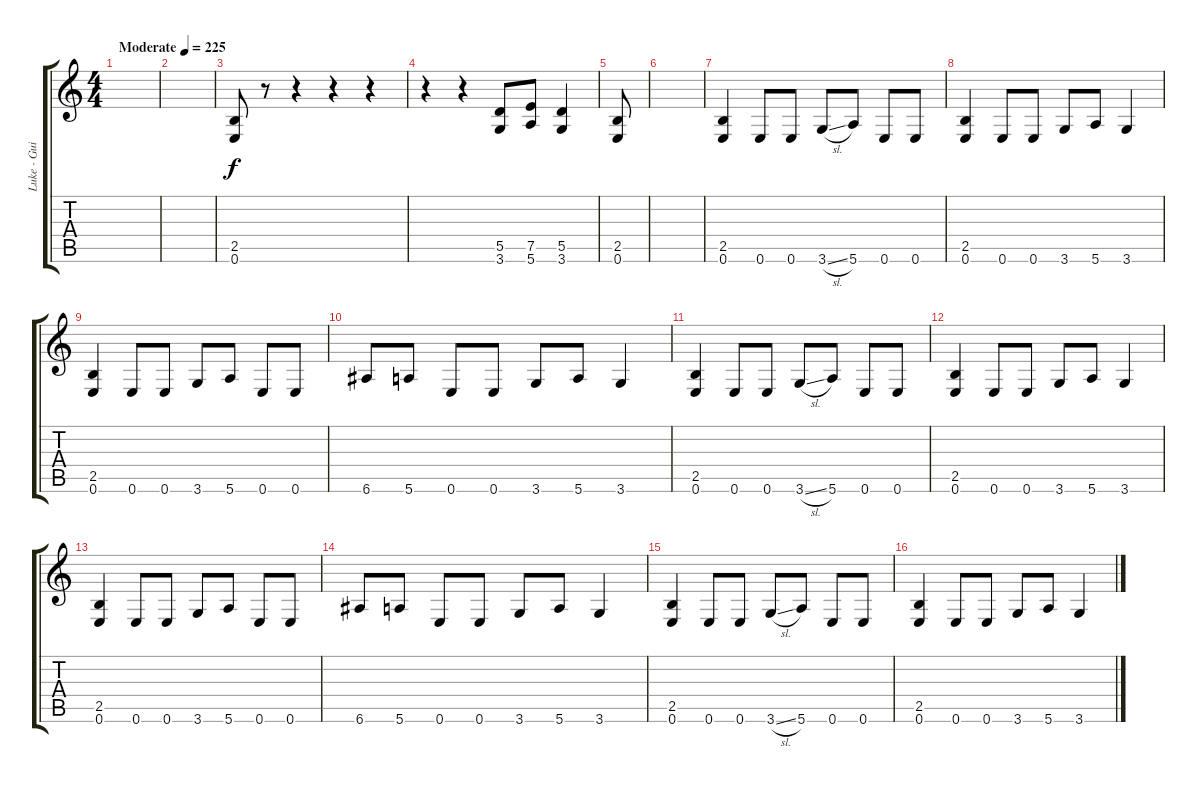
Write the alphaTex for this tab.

\track ("Luke - Guitar" "Luke - Gui") {instrument overdrivenguitar}
\staff {score tabs}
\tuning (E4 B3 G3 D3 A2 E2) {hide}
\ts (4 4)
\tempo (225 "Moderate")
\clef g2
\ks c
|
|
(2.5 0.6).8 r.8 r.4 r.4 r.4 |
r.4 r.4 (5.5 3.6).8 (7.5 5.6).8 (5.5 3.6).4 |
(2.5 0.6).8 |
|
(2.5 0.6).4 0.6.8 0.6.8 3.6{sl}.8 5.6.8 0.6.8 0.6.8 |
(2.5 0.6).4 0.6.8 0.6.8 3.6.8 5.6.8 3.6.4 |
(2.5 0.6).4 0.6.8 0.6.8 3.6.8 5.6.8 0.6.8 0.6.8 |
6.6.8 5.6.8 0.6.8 0.6.8 3.6.8 5.6.8 3.6.4 |
(2.5 0.6).4 0.6.8 0.6.8 3.6{sl}.8 5.6.8 0.6.8 0.6.8 |
(2.5 0.6).4 0.6.8 0.6.8 3.6.8 5.6.8 3.6.4 |
(2.5 0.6).4 0.6.8 0.6.8 3.6.8 5.6.8 0.6.8 0.6.8 |
6.6.8 5.6.8 0.6.8 0.6.8 3.6.8 5.6.8 3.6.4 |
(2.5 0.6).4 0.6.8 0.6.8 3.6{sl}.8 5.6.8 0.6.8 0.6.8 |
(2.5 0.6).4 0.6.8 0.6.8 3.6.8 5.6.8 3.6.4
